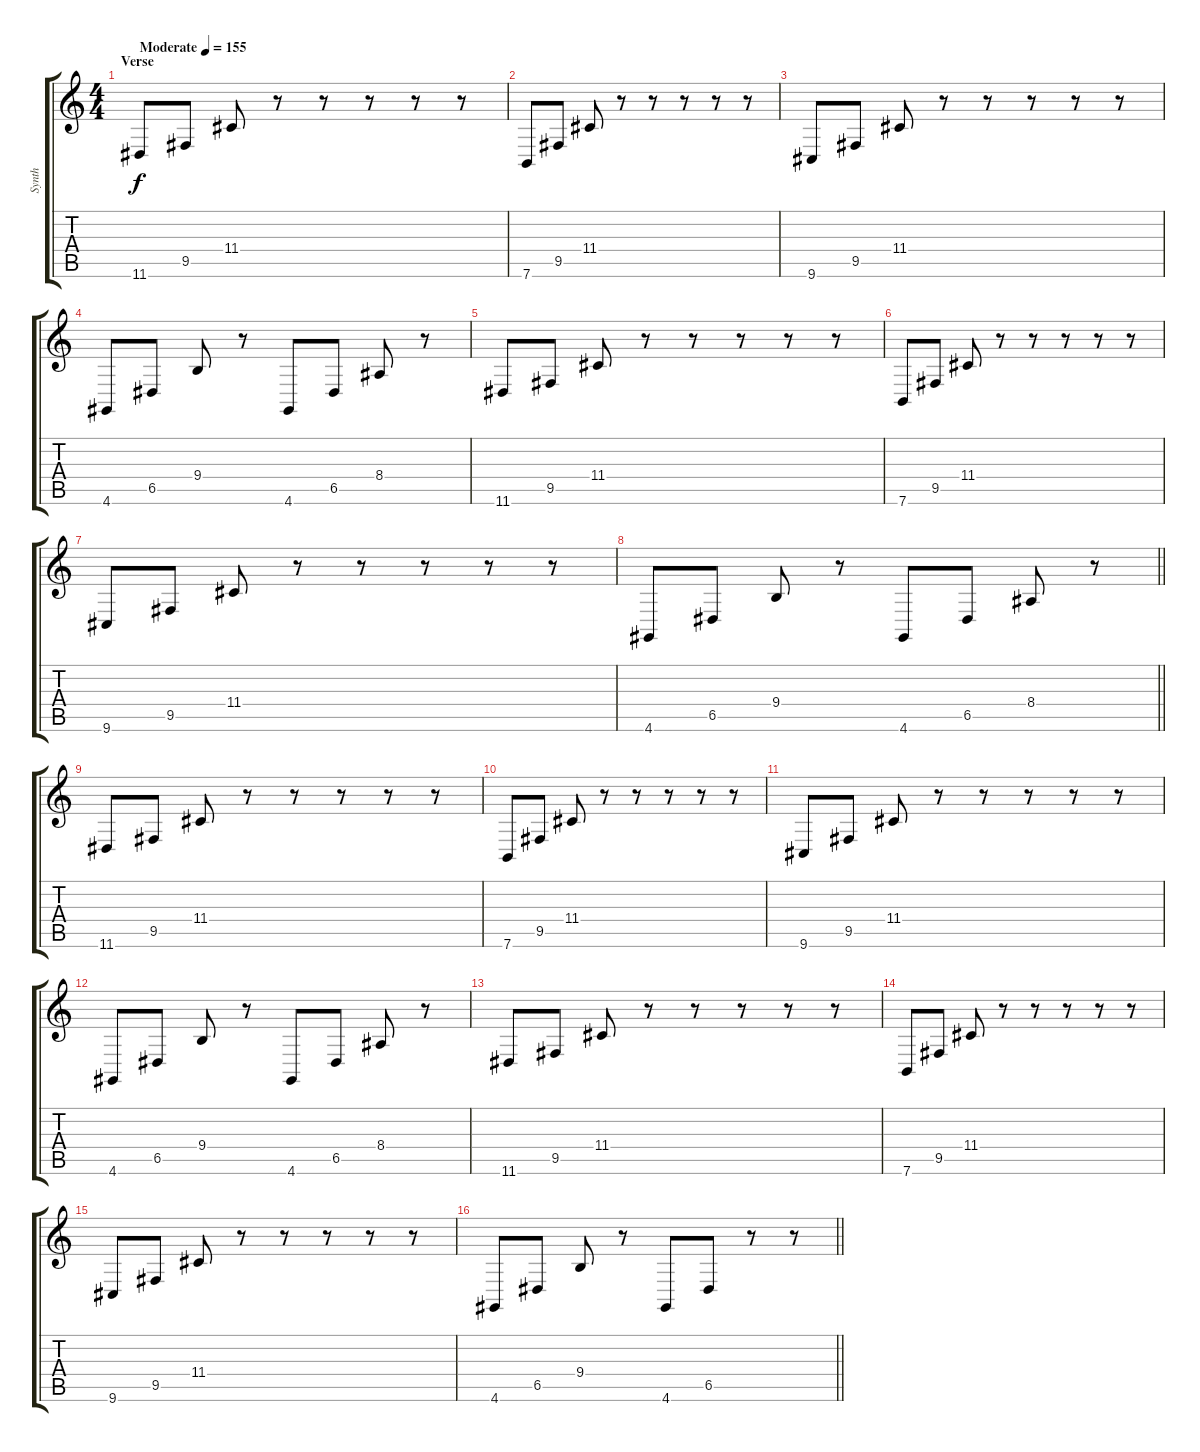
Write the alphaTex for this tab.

\track ("Synth" "Synth") {instrument lead1square}
\staff {score tabs}
\tuning (E4 B3 G3 D3 A2 E2) {hide}
\ts (4 4)
\section ("" "Verse")
\tempo (155 "Moderate")
\clef g2
\ks c
11.6.8{dy f instrument lead1square} 9.5.8 11.4.8 r.8 r.8 r.8 r.8 r.8 |
7.6.8 9.5.8 11.4.8 r.8 r.8 r.8 r.8 r.8 |
9.6.8 9.5.8 11.4.8 r.8 r.8 r.8 r.8 r.8 |
4.6.8 6.5.8 9.4.8 r.8 4.6.8 6.5.8 8.4.8 r.8 |
11.6.8 9.5.8 11.4.8 r.8 r.8 r.8 r.8 r.8 |
7.6.8 9.5.8 11.4.8 r.8 r.8 r.8 r.8 r.8 |
9.6.8 9.5.8 11.4.8 r.8 r.8 r.8 r.8 r.8 |
\barLineRight lightlight
4.6.8 6.5.8 9.4.8 r.8 4.6.8 6.5.8 8.4.8 r.8 |
\section ("" "")
11.6.8 9.5.8 11.4.8 r.8 r.8 r.8 r.8 r.8 |
7.6.8 9.5.8 11.4.8 r.8 r.8 r.8 r.8 r.8 |
9.6.8 9.5.8 11.4.8 r.8 r.8 r.8 r.8 r.8 |
4.6.8 6.5.8 9.4.8 r.8 4.6.8 6.5.8 8.4.8 r.8 |
11.6.8 9.5.8 11.4.8 r.8 r.8 r.8 r.8 r.8 |
7.6.8 9.5.8 11.4.8 r.8 r.8 r.8 r.8 r.8 |
9.6.8 9.5.8 11.4.8 r.8 r.8 r.8 r.8 r.8 |
\barLineRight lightlight
4.6.8 6.5.8 9.4.8 r.8 4.6.8 6.5.8 r.8 r.8
